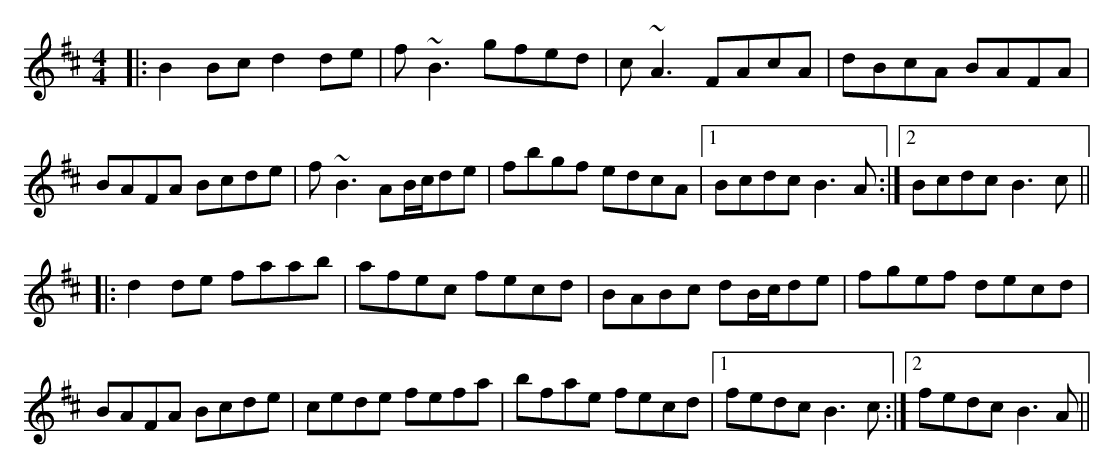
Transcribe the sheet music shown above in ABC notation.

X:1
M:4/4
K:Bmin
|:B2Bc d2de|f~B3 gfed|c~A3 FAcA|dBcA BAFA|
BAFA Bcde|f~B3 AB/c/de|fbgf edcA|1 Bcdc B3A:|2 Bcdc B3c||
|:d2de faab|afec fecd|BABc dB/c/de|fgef decd|
BAFA Bcde|cede fefa|bfae fecd|1 fedc B3c:|2 fedc B3A||
